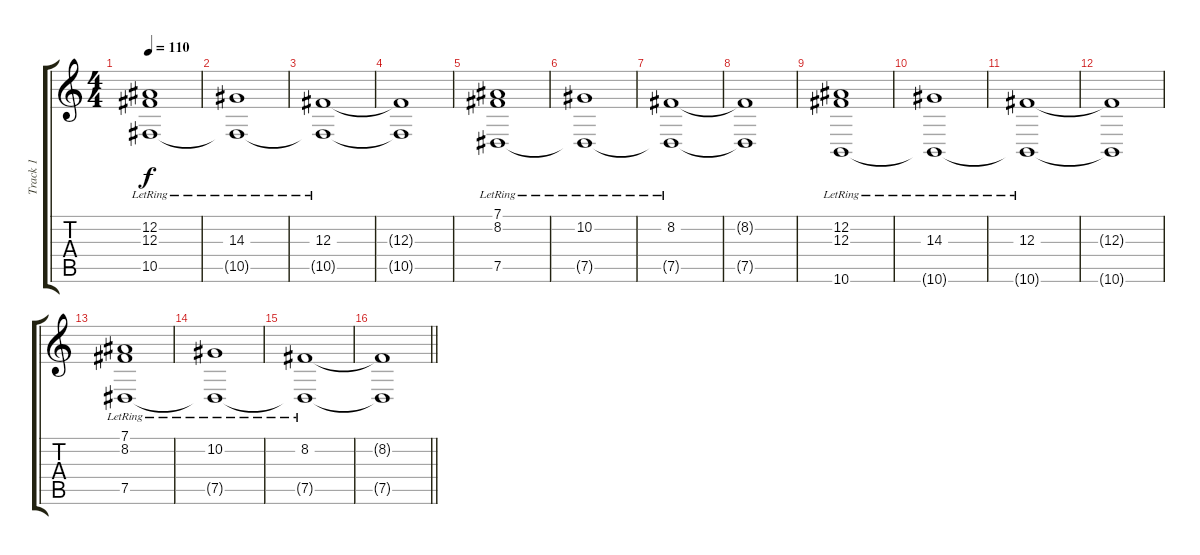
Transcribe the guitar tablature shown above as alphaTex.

\track ("Track 1" "Track 1") {instrument acousticgrandpiano}
\staff {score tabs}
\tuning (Eb4 Bb3 Gb3 Db3 Ab2 Db2) {hide}
\ts (4 4)
\tempo 110
\clef g2
\ks c
(12.2{lr} 12.3{lr} 10.5{lr}).1{dy f} |
(14.3{lr} 10.5{t}).1 |
(12.3{lr} 10.5{t}).1 |
(12.3{t} 10.5{t}).1 |
(7.1{lr} 8.2{lr} 7.5{lr}).1 |
(10.2{lr} 7.5{t}).1 |
(8.2{lr} 7.5{t}).1 |
(8.2{t} 7.5{t}).1 |
(12.2{lr} 12.3{lr} 10.6{lr}).1 |
(14.3{lr} 10.6{t}).1 |
(12.3{lr} 10.6{t}).1 |
(12.3{t} 10.6{t}).1 |
(7.1{lr} 8.2{lr} 7.5{lr}).1 |
(10.2{lr} 7.5{t}).1 |
(8.2{lr} 7.5{t}).1 |
\barLineRight lightlight
(8.2{t} 7.5{t}).1
